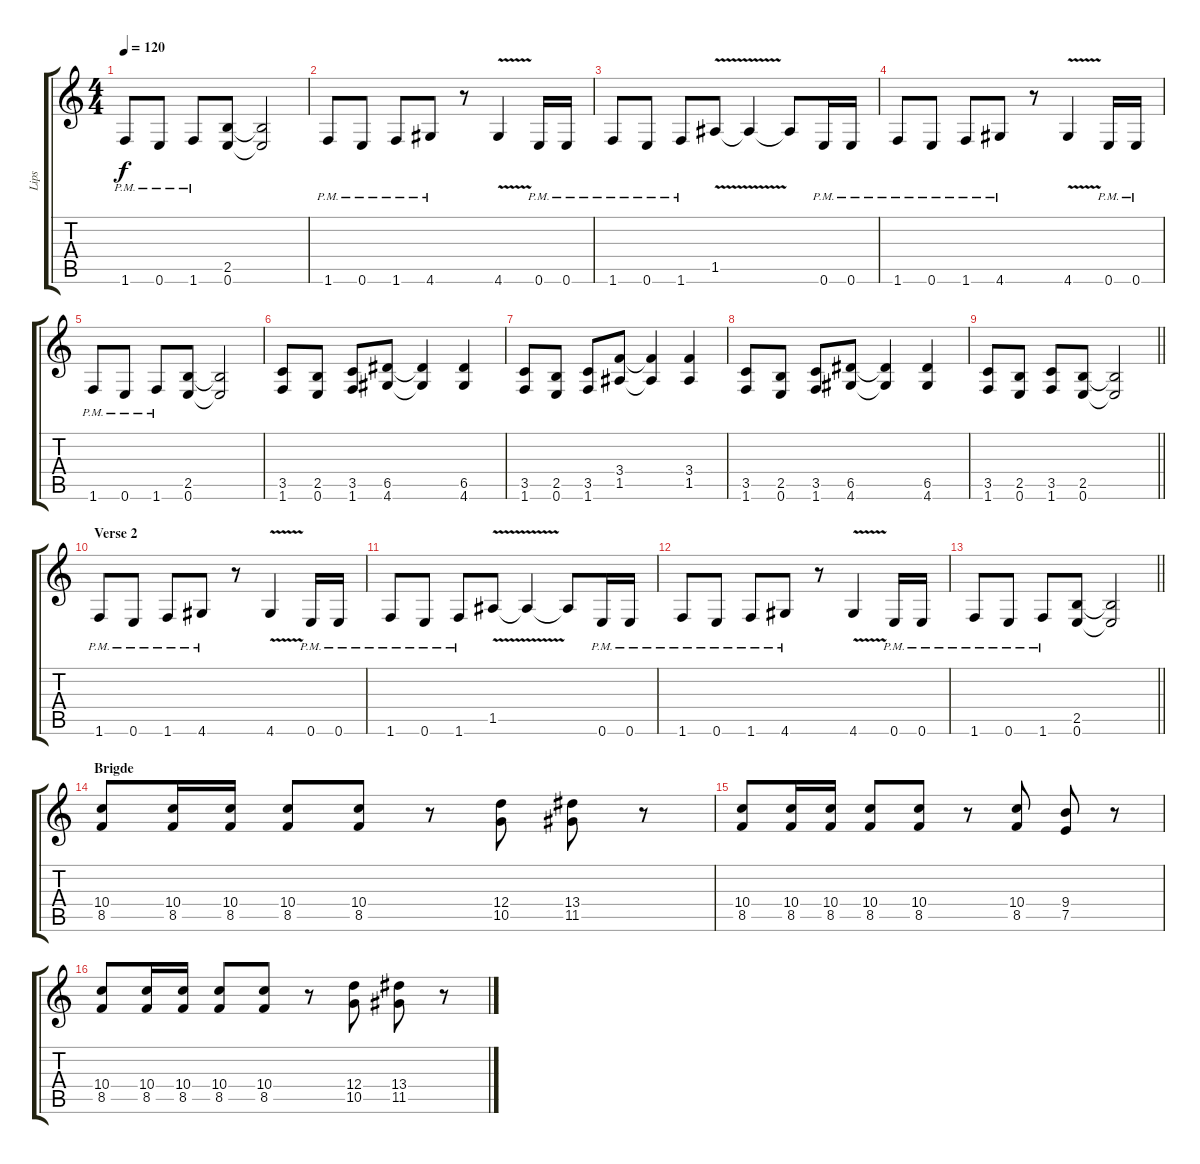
\track ("Lips" "Lips") {instrument distortionguitar}
\staff {score tabs}
\tuning (E4 B3 G3 D3 A2 E2) {hide}
\ts (4 4)
\tempo 120
\clef g2
\ks c
1.6{pm}.8{dy f} 0.6{pm}.8 1.6{pm}.8 (2.5 0.6).8 (2.5{t} 0.6{t}).2 |
1.6{pm}.8 0.6{pm}.8 1.6{pm}.8 4.6{pm}.8 r.8 4.6{v}.4 0.6{pm}.16 0.6{pm}.16 |
1.6{pm}.8 0.6{pm}.8 1.6{pm}.8 1.5{v}.8 1.5{t}.4 1.5{t}.8 0.6{pm}.16 0.6{pm}.16 |
1.6{pm}.8 0.6{pm}.8 1.6{pm}.8 4.6{pm}.8 r.8 4.6{v}.4 0.6{pm}.16 0.6{pm}.16 |
1.6{pm}.8 0.6{pm}.8 1.6{pm}.8 (2.5 0.6).8 (2.5{t} 0.6{t}).2 |
(3.5 1.6).8 (2.5 0.6).8 (3.5 1.6).8 (6.5 4.6).8 (6.5{t} 4.6{t}).4 (6.5 4.6).4 |
(3.5 1.6).8 (2.5 0.6).8 (3.5 1.6).8 (3.4 1.5).8 (3.4{t} 1.5{t}).4 (3.4 1.5).4 |
(3.5 1.6).8 (2.5 0.6).8 (3.5 1.6).8 (6.5 4.6).8 (6.5{t} 4.6{t}).4 (6.5 4.6).4 |
\barLineRight lightlight
(3.5 1.6).8 (2.5 0.6).8 (3.5 1.6).8 (2.5 0.6).8 (2.5{t} 0.6{t}).2 |
\section ("" "Verse 2")
1.6{pm}.8 0.6{pm}.8 1.6{pm}.8 4.6{pm}.8 r.8 4.6{v}.4 0.6{pm}.16 0.6{pm}.16 |
1.6{pm}.8 0.6{pm}.8 1.6{pm}.8 1.5{v}.8 1.5{t}.4 1.5{t}.8 0.6{pm}.16 0.6{pm}.16 |
1.6{pm}.8 0.6{pm}.8 1.6{pm}.8 4.6{pm}.8 r.8 4.6{v}.4 0.6{pm}.16 0.6{pm}.16 |
\barLineRight lightlight
1.6{pm}.8 0.6{pm}.8 1.6{pm}.8 (2.5 0.6).8 (2.5{t} 0.6{t}).2 |
\section ("" "Brigde")
(10.4 8.5).8 (10.4 8.5).16 (10.4 8.5).16 (10.4 8.5).8 (10.4 8.5).8 r.8 (12.4 10.5).8 (13.4 11.5).8 r.8 |
(10.4 8.5).8 (10.4 8.5).16 (10.4 8.5).16 (10.4 8.5).8 (10.4 8.5).8 r.8 (10.4 8.5).8 (9.4 7.5).8 r.8 |
(10.4 8.5).8 (10.4 8.5).16 (10.4 8.5).16 (10.4 8.5).8 (10.4 8.5).8 r.8 (12.4 10.5).8 (13.4 11.5).8 r.8
